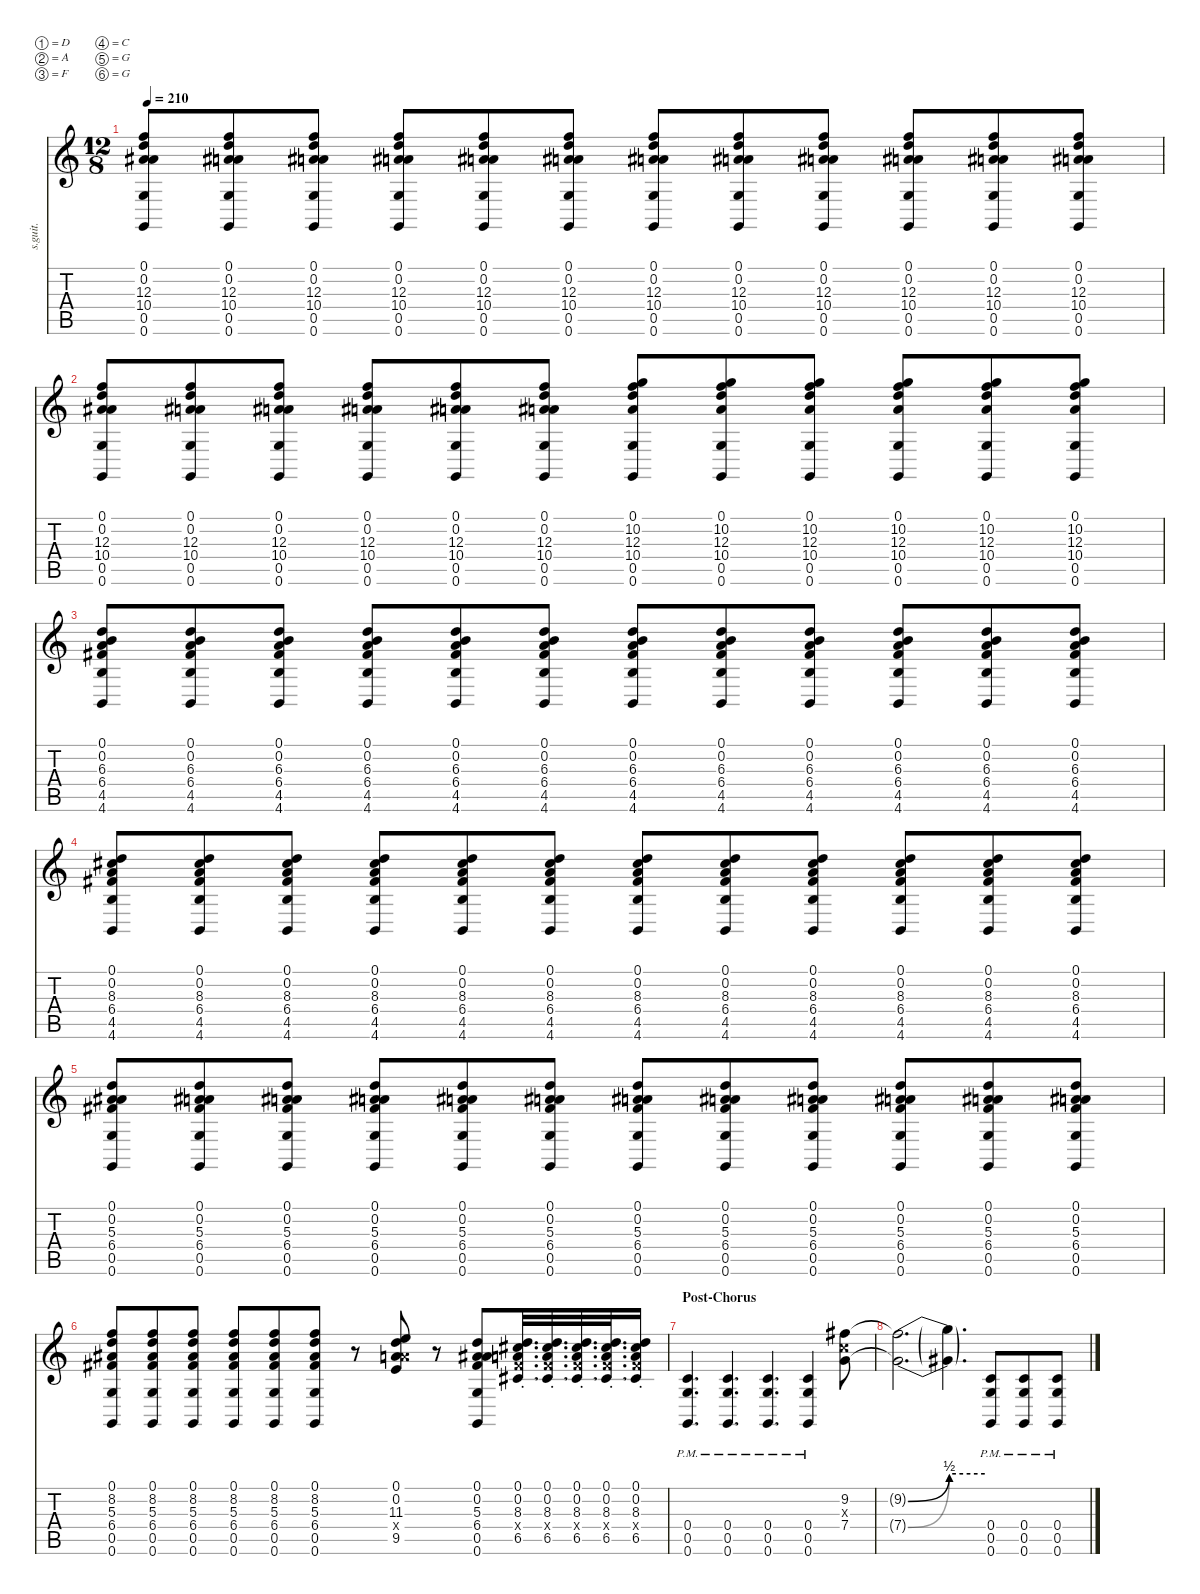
\defaultSystemsLayout 4
\hideDynamics
\bracketExtendMode nobrackets
\track ("Rythm Guitar 2" "s.guit.") {instrument distortionguitar}
\staff {score tabs}
\tuning (D4 A3 F3 C3 G2 G1)
\ts (12 8)
\tempo 210
\clef g2
\ks c
(0.1 0.2 12.3 10.4{acc #} 0.5 0.6).8{lyrics (0 "") lyrics (1 "") lyrics (2 "") lyrics (3 "") lyrics (4 "") dy f} (0.1 0.2 12.3 10.4{acc #} 0.5 0.6).8{lyrics (0 "") lyrics (1 "") lyrics (2 "") lyrics (3 "") lyrics (4 "")} (0.1 0.2 12.3 10.4{acc #} 0.5 0.6).8{lyrics (0 "") lyrics (1 "") lyrics (2 "") lyrics (3 "") lyrics (4 "")} (0.1 0.2 12.3 10.4{acc #} 0.5 0.6).8{lyrics (0 "") lyrics (1 "") lyrics (2 "") lyrics (3 "") lyrics (4 "")} (0.1 0.2 12.3 10.4{acc #} 0.5 0.6).8{lyrics (0 "") lyrics (1 "") lyrics (2 "") lyrics (3 "") lyrics (4 "")} (0.1 0.2 12.3 10.4{acc #} 0.5 0.6).8{lyrics (0 "") lyrics (1 "") lyrics (2 "") lyrics (3 "") lyrics (4 "")} (0.1 0.2 12.3 10.4{acc #} 0.5 0.6).8{lyrics (0 "") lyrics (1 "") lyrics (2 "") lyrics (3 "") lyrics (4 "")} (0.1 0.2 12.3 10.4{acc #} 0.5 0.6).8{lyrics (0 "") lyrics (1 "") lyrics (2 "") lyrics (3 "") lyrics (4 "")} (0.1 0.2 12.3 10.4{acc #} 0.5 0.6).8{lyrics (0 "") lyrics (1 "") lyrics (2 "") lyrics (3 "") lyrics (4 "")} (0.1 0.2 12.3 10.4{acc #} 0.5 0.6).8{lyrics (0 "") lyrics (1 "") lyrics (2 "") lyrics (3 "") lyrics (4 "")} (0.1 0.2 12.3 10.4{acc #} 0.5 0.6).8{lyrics (0 "") lyrics (1 "") lyrics (2 "") lyrics (3 "") lyrics (4 "")} (0.1 0.2 12.3 10.4{acc #} 0.5 0.6).8{lyrics (0 "") lyrics (1 "") lyrics (2 "") lyrics (3 "") lyrics (4 "")} |
(0.1 0.2 12.3 10.4{acc #} 0.5 0.6).8{lyrics (0 "") lyrics (1 "") lyrics (2 "") lyrics (3 "") lyrics (4 "")} (0.1 0.2 12.3 10.4{acc #} 0.5 0.6).8{lyrics (0 "") lyrics (1 "") lyrics (2 "") lyrics (3 "") lyrics (4 "")} (0.1 0.2 12.3 10.4{acc #} 0.5 0.6).8{lyrics (0 "") lyrics (1 "") lyrics (2 "") lyrics (3 "") lyrics (4 "")} (0.1 0.2 12.3 10.4{acc #} 0.5 0.6).8{lyrics (0 "") lyrics (1 "") lyrics (2 "") lyrics (3 "") lyrics (4 "")} (0.1 0.2 12.3 10.4{acc #} 0.5 0.6).8{lyrics (0 "") lyrics (1 "") lyrics (2 "") lyrics (3 "") lyrics (4 "")} (0.1 0.2 12.3 10.4{acc #} 0.5 0.6).8{lyrics (0 "") lyrics (1 "") lyrics (2 "") lyrics (3 "") lyrics (4 "")} (0.1 10.2 12.3 10.4{acc #} 0.5 0.6).8{lyrics (0 "") lyrics (1 "") lyrics (2 "") lyrics (3 "") lyrics (4 "")} (0.1 10.2 12.3 10.4{acc #} 0.5 0.6).8{lyrics (0 "") lyrics (1 "") lyrics (2 "") lyrics (3 "") lyrics (4 "")} (0.1 10.2 12.3 10.4{acc #} 0.5 0.6).8{lyrics (0 "") lyrics (1 "") lyrics (2 "") lyrics (3 "") lyrics (4 "")} (0.1 10.2 12.3 10.4{acc #} 0.5 0.6).8{lyrics (0 "") lyrics (1 "") lyrics (2 "") lyrics (3 "") lyrics (4 "")} (0.1 10.2 12.3 10.4{acc #} 0.5 0.6).8{lyrics (0 "") lyrics (1 "") lyrics (2 "") lyrics (3 "") lyrics (4 "")} (0.1 10.2 12.3 10.4{acc #} 0.5 0.6).8{lyrics (0 "") lyrics (1 "") lyrics (2 "") lyrics (3 "") lyrics (4 "")} |
(0.1 0.2 6.3 6.4{acc #} 4.5 4.6).8{lyrics (0 "") lyrics (1 "") lyrics (2 "") lyrics (3 "") lyrics (4 "")} (0.1 0.2 6.3 6.4{acc #} 4.5 4.6).8{lyrics (0 "") lyrics (1 "") lyrics (2 "") lyrics (3 "") lyrics (4 "")} (0.1 0.2 6.3 6.4{acc #} 4.5 4.6).8{lyrics (0 "") lyrics (1 "") lyrics (2 "") lyrics (3 "") lyrics (4 "")} (0.1 0.2 6.3 6.4{acc #} 4.5 4.6).8{lyrics (0 "") lyrics (1 "") lyrics (2 "") lyrics (3 "") lyrics (4 "")} (0.1 0.2 6.3 6.4{acc #} 4.5 4.6).8{lyrics (0 "") lyrics (1 "") lyrics (2 "") lyrics (3 "") lyrics (4 "")} (0.1 0.2 6.3 6.4{acc #} 4.5 4.6).8{lyrics (0 "") lyrics (1 "") lyrics (2 "") lyrics (3 "") lyrics (4 "")} (0.1 0.2 6.3 6.4{acc #} 4.5 4.6).8{lyrics (0 "") lyrics (1 "") lyrics (2 "") lyrics (3 "") lyrics (4 "")} (0.1 0.2 6.3 6.4{acc #} 4.5 4.6).8{lyrics (0 "") lyrics (1 "") lyrics (2 "") lyrics (3 "") lyrics (4 "")} (0.1 0.2 6.3 6.4{acc #} 4.5 4.6).8{lyrics (0 "") lyrics (1 "") lyrics (2 "") lyrics (3 "") lyrics (4 "")} (0.1 0.2 6.3 6.4{acc #} 4.5 4.6).8{lyrics (0 "") lyrics (1 "") lyrics (2 "") lyrics (3 "") lyrics (4 "")} (0.1 0.2 6.3 6.4{acc #} 4.5 4.6).8{lyrics (0 "") lyrics (1 "") lyrics (2 "") lyrics (3 "") lyrics (4 "")} (0.1 0.2 6.3 6.4{acc #} 4.5 4.6).8{lyrics (0 "") lyrics (1 "") lyrics (2 "") lyrics (3 "") lyrics (4 "")} |
(0.1 0.2 8.3{acc #} 6.4{acc #} 4.5 4.6).8{lyrics (0 "") lyrics (1 "") lyrics (2 "") lyrics (3 "") lyrics (4 "")} (0.1 0.2 8.3{acc #} 6.4{acc #} 4.5 4.6).8{lyrics (0 "") lyrics (1 "") lyrics (2 "") lyrics (3 "") lyrics (4 "")} (0.1 0.2 8.3{acc #} 6.4{acc #} 4.5 4.6).8{lyrics (0 "") lyrics (1 "") lyrics (2 "") lyrics (3 "") lyrics (4 "")} (0.1 0.2 8.3{acc #} 6.4{acc #} 4.5 4.6).8{lyrics (0 "") lyrics (1 "") lyrics (2 "") lyrics (3 "") lyrics (4 "")} (0.1 0.2 8.3{acc #} 6.4{acc #} 4.5 4.6).8{lyrics (0 "") lyrics (1 "") lyrics (2 "") lyrics (3 "") lyrics (4 "")} (0.1 0.2 8.3{acc #} 6.4{acc #} 4.5 4.6).8{lyrics (0 "") lyrics (1 "") lyrics (2 "") lyrics (3 "") lyrics (4 "")} (0.1 0.2 8.3{acc #} 6.4{acc #} 4.5 4.6).8{lyrics (0 "") lyrics (1 "") lyrics (2 "") lyrics (3 "") lyrics (4 "")} (0.1 0.2 8.3{acc #} 6.4{acc #} 4.5 4.6).8{lyrics (0 "") lyrics (1 "") lyrics (2 "") lyrics (3 "") lyrics (4 "")} (0.1 0.2 8.3{acc #} 6.4{acc #} 4.5 4.6).8{lyrics (0 "") lyrics (1 "") lyrics (2 "") lyrics (3 "") lyrics (4 "")} (0.1 0.2 8.3{acc #} 6.4{acc #} 4.5 4.6).8{lyrics (0 "") lyrics (1 "") lyrics (2 "") lyrics (3 "") lyrics (4 "")} (0.1 0.2 8.3{acc #} 6.4{acc #} 4.5 4.6).8{lyrics (0 "") lyrics (1 "") lyrics (2 "") lyrics (3 "") lyrics (4 "")} (0.1 0.2 8.3{acc #} 6.4{acc #} 4.5 4.6).8{lyrics (0 "") lyrics (1 "") lyrics (2 "") lyrics (3 "") lyrics (4 "")} |
(0.1 0.2 5.3{acc #} 6.4{acc #} 0.5 0.6).8{lyrics (0 "") lyrics (1 "") lyrics (2 "") lyrics (3 "") lyrics (4 "")} (0.1 0.2 5.3{acc #} 6.4{acc #} 0.5 0.6).8{lyrics (0 "") lyrics (1 "") lyrics (2 "") lyrics (3 "") lyrics (4 "")} (0.1 0.2 5.3{acc #} 6.4{acc #} 0.5 0.6).8{lyrics (0 "") lyrics (1 "") lyrics (2 "") lyrics (3 "") lyrics (4 "")} (0.1 0.2 5.3{acc #} 6.4{acc #} 0.5 0.6).8{lyrics (0 "") lyrics (1 "") lyrics (2 "") lyrics (3 "") lyrics (4 "")} (0.1 0.2 5.3{acc #} 6.4{acc #} 0.5 0.6).8{lyrics (0 "") lyrics (1 "") lyrics (2 "") lyrics (3 "") lyrics (4 "")} (0.1 0.2 5.3{acc #} 6.4{acc #} 0.5 0.6).8{lyrics (0 "") lyrics (1 "") lyrics (2 "") lyrics (3 "") lyrics (4 "")} (0.1 0.2 5.3{acc #} 6.4{acc #} 0.5 0.6).8{lyrics (0 "") lyrics (1 "") lyrics (2 "") lyrics (3 "") lyrics (4 "")} (0.1 0.2 5.3{acc #} 6.4{acc #} 0.5 0.6).8{lyrics (0 "") lyrics (1 "") lyrics (2 "") lyrics (3 "") lyrics (4 "")} (0.1 0.2 5.3{acc #} 6.4{acc #} 0.5 0.6).8{lyrics (0 "") lyrics (1 "") lyrics (2 "") lyrics (3 "") lyrics (4 "")} (0.1 0.2 5.3{acc #} 6.4{acc #} 0.5 0.6).8{lyrics (0 "") lyrics (1 "") lyrics (2 "") lyrics (3 "") lyrics (4 "")} (0.1 0.2 5.3{acc #} 6.4{acc #} 0.5 0.6).8{lyrics (0 "") lyrics (1 "") lyrics (2 "") lyrics (3 "") lyrics (4 "")} (0.1 0.2 5.3{acc #} 6.4{acc #} 0.5 0.6).8{lyrics (0 "") lyrics (1 "") lyrics (2 "") lyrics (3 "") lyrics (4 "")} |
(0.1 8.2 5.3{acc #} 6.4{acc #} 0.5 0.6).8{lyrics (0 "") lyrics (1 "") lyrics (2 "") lyrics (3 "") lyrics (4 "")} (0.1 8.2 5.3{acc #} 6.4{acc #} 0.5 0.6).8{lyrics (0 "") lyrics (1 "") lyrics (2 "") lyrics (3 "") lyrics (4 "")} (0.1 8.2 5.3{acc #} 6.4{acc #} 0.5 0.6).8{lyrics (0 "") lyrics (1 "") lyrics (2 "") lyrics (3 "") lyrics (4 "")} (0.1 8.2 5.3{acc #} 6.4{acc #} 0.5 0.6).8{lyrics (0 "") lyrics (1 "") lyrics (2 "") lyrics (3 "") lyrics (4 "")} (0.1 8.2 5.3{acc #} 6.4{acc #} 0.5 0.6).8{lyrics (0 "") lyrics (1 "") lyrics (2 "") lyrics (3 "") lyrics (4 "")} (0.1 8.2 5.3{acc #} 6.4{acc #} 0.5 0.6).8{lyrics (0 "") lyrics (1 "") lyrics (2 "") lyrics (3 "") lyrics (4 "")} r.8 (0.1 0.2 11.3 9.5 9.4{x}).8{lyrics (0 "") lyrics (1 "") lyrics (2 "") lyrics (3 "") lyrics (4 "")} r.8 (0.1 0.2 5.3{acc #} 6.4{acc #} 0.5 0.6).8{lyrics (0 "") lyrics (1 "") lyrics (2 "") lyrics (3 "") lyrics (4 "")} (0.1{st} 0.2{st} 8.3{st acc #} 6.5{st acc #} 6.4{st x acc #}).32{d lyrics (0 "") lyrics (1 "") lyrics (2 "") lyrics (3 "") lyrics (4 "")} (0.1{st} 0.2{st} 8.3{st acc #} 6.5{st acc #} 6.4{st x acc #}).32{d lyrics (0 "") lyrics (1 "") lyrics (2 "") lyrics (3 "") lyrics (4 "")} (0.1{st} 0.2{st} 8.3{st acc #} 6.5{st acc #} 6.4{st x acc #}).32{d lyrics (0 "") lyrics (1 "") lyrics (2 "") lyrics (3 "") lyrics (4 "")} (0.1{st} 0.2{st} 8.3{st acc #} 6.5{st acc #} 6.4{st x acc #}).32{d lyrics (0 "") lyrics (1 "") lyrics (2 "") lyrics (3 "") lyrics (4 "")} (0.1{st} 0.2{st} 8.3{st acc #} 6.5{st acc #} 6.4{st x acc #}).16{lyrics (0 "") lyrics (1 "") lyrics (2 "") lyrics (3 "") lyrics (4 "")} |
\section ("" "Post-Chorus")
(0.4{pm} 0.5{pm} 0.6{pm}).4{d lyrics (0 "") lyrics (1 "") lyrics (2 "") lyrics (3 "") lyrics (4 "") dy mf} (0.4{pm} 0.5{pm} 0.6{pm}).4{d lyrics (0 "") lyrics (1 "") lyrics (2 "") lyrics (3 "") lyrics (4 "")} (0.4{pm} 0.5{pm} 0.6{pm}).4{d lyrics (0 "") lyrics (1 "") lyrics (2 "") lyrics (3 "") lyrics (4 "")} (0.4{pm} 0.5{pm} 0.6{pm}).4{lyrics (0 "") lyrics (1 "") lyrics (2 "") lyrics (3 "") lyrics (4 "")} (9.2{acc #} 7.4 7.3{x}).8{lyrics (0 "") lyrics (1 "") lyrics (2 "") lyrics (3 "") lyrics (4 "")} |
(9.2{be (bend 0 0 58.8 2) t acc #} 7.4{be (bend 0 0 60 2) t}).2{d lyrics (0 "") lyrics (1 "") lyrics (2 "") lyrics (3 "") lyrics (4 "")} (9.2{be (hold 0 2 60 2) t} 7.4{be (hold 0 2 60 2) t}).4{d lyrics (0 "") lyrics (1 "") lyrics (2 "") lyrics (3 "") lyrics (4 "")} (0.4{pm} 0.5{pm} 0.6{pm}).8{lyrics (0 "") lyrics (1 "") lyrics (2 "") lyrics (3 "") lyrics (4 "")} (0.4{pm} 0.5{pm} 0.6{pm}).8{lyrics (0 "") lyrics (1 "") lyrics (2 "") lyrics (3 "") lyrics (4 "")} (0.4{pm} 0.5{pm} 0.6{pm}).8{lyrics (0 "") lyrics (1 "") lyrics (2 "") lyrics (3 "") lyrics (4 "")}
